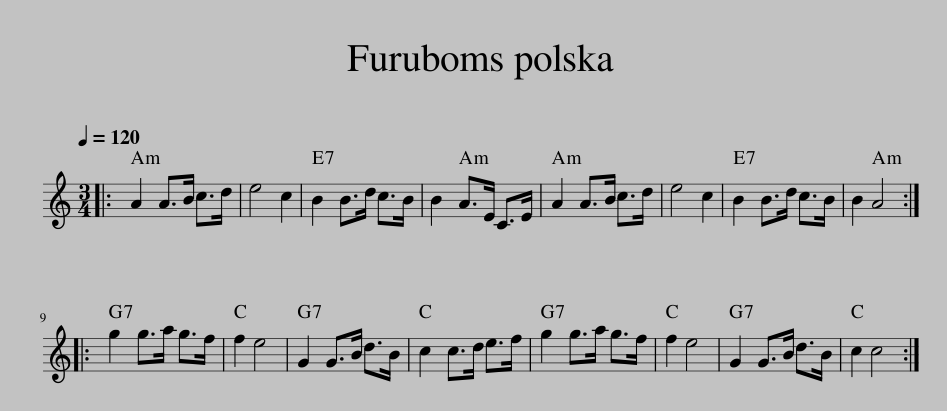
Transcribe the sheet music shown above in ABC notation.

X:1
L:1/8
Q:1/4=120
M:3/4
I:linebreak $
K:C
V:1 treble
V:1
|: A2 A>B c>d | e4 c2 | B2 B>d c>B | B2 A>E C>E | A2 A>B c>d | %5
 e4 c2 | B2 B>d c>B | B2 A4 ::$ g2 g>a g>f | f2 e4 | %10
 G2 G>B d>B | c2 c>d e>f | g2 g>a g>f | f2 e4 | G2 G>B d>B | %15
 c2 c4 :| %16
